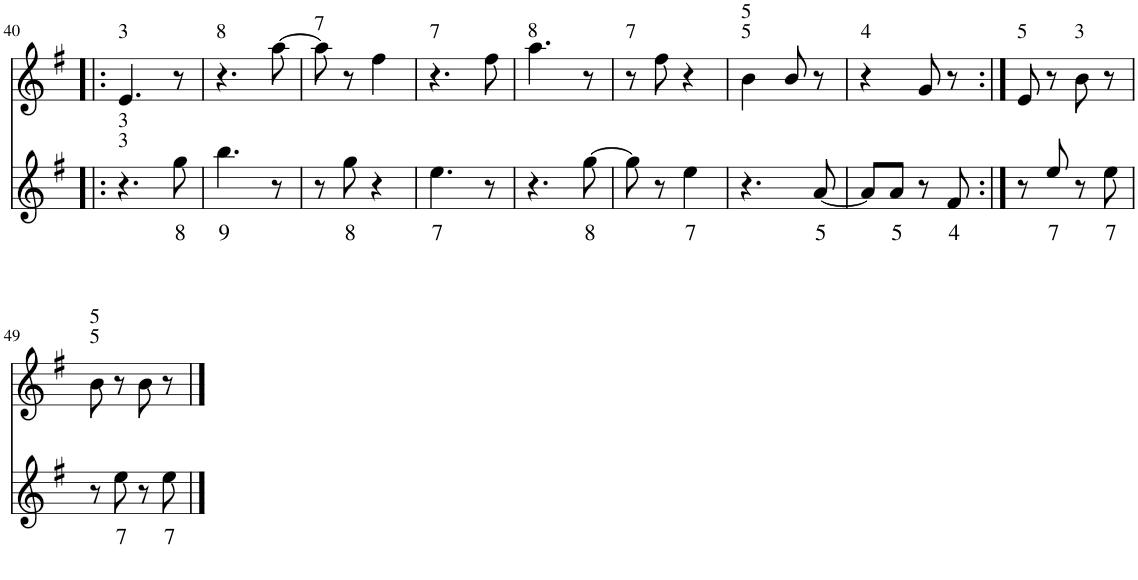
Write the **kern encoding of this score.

**kern	**text	**kern
*part2	*part2	*part1
*staff2	*staff2	*staff1
*I"Arca	*	*I"Ira
!!LO:PB:g=z
*clefG2	*	*clefG2
*k[f#]	*	*k[f#]
*M2/4	*	*M2/4
=40!|:	=40!|:	=40!|:
!	!	!LO:TX:a:t=3
!LO:TX:a:t=3	!	!
!LO:TX:a:t=3	!	!
4.r	.	4.e/
!	!LO:LY:b	!
8gg\	8	8r
=41	=41	=41
!	!	!LO:TX:a:t=8
!	!LO:LY:b	!
4.bb\	9	4.r
8r	.	[8aa\
=42	=42	=42
!	!	!LO:TX:a:t=7
8r	.	8aa\]
!	!LO:LY:b	!
8gg\	8	8r
4r	.	4ff#\
=43	=43	=43
!	!	!LO:TX:a:t=7
!	!LO:LY:b	!
4.ee\	7	4.r
8r	.	8ff#\
=44	=44	=44
!	!	!LO:TX:a:t=8
4.r	.	4.aa\
!	!LO:LY:b	!
[8gg\	8	8r
=45	=45	=45
!	!	!LO:TX:a:t=7
8gg\]	.	8r
8r	.	8ff#\
!	!LO:LY:b	!
4ee\	7	4r
=46	=46	=46
!	!	!LO:TX:a:t=5
!	!	!LO:TX:a:t=5
4.r	.	4b\
.	.	8b/
!	!LO:LY:b	!
[8a/	5	8r
=47	=47	=47
!	!	!LO:TX:a:t=4
8a/L]	.	4r
!	!LO:LY:b	!
8a/J	5	.
8r	.	8g/
!	!LO:LY:b	!
8f#/	4	8r
=48:|!	=48:|!	=48:|!
!	!	!LO:TX:a:t=5
8r	.	8e/
!	!LO:LY:b	!
8ee/	7	8r
!	!	!LO:TX:a:t=3
8r	.	8b\
!	!LO:LY:b	!
8ee\	7	8r
!!LO:LB:g=z
=49	=49	=49
!	!	!LO:TX:a:t=5
!	!	!LO:TX:a:t=5
8r	.	8b\
!	!LO:LY:b	!
8ee\	7	8r
8r	.	8b\
!	!LO:LY:b	!
8ee\	7	8r
==	==	==
*-	*-	*-
